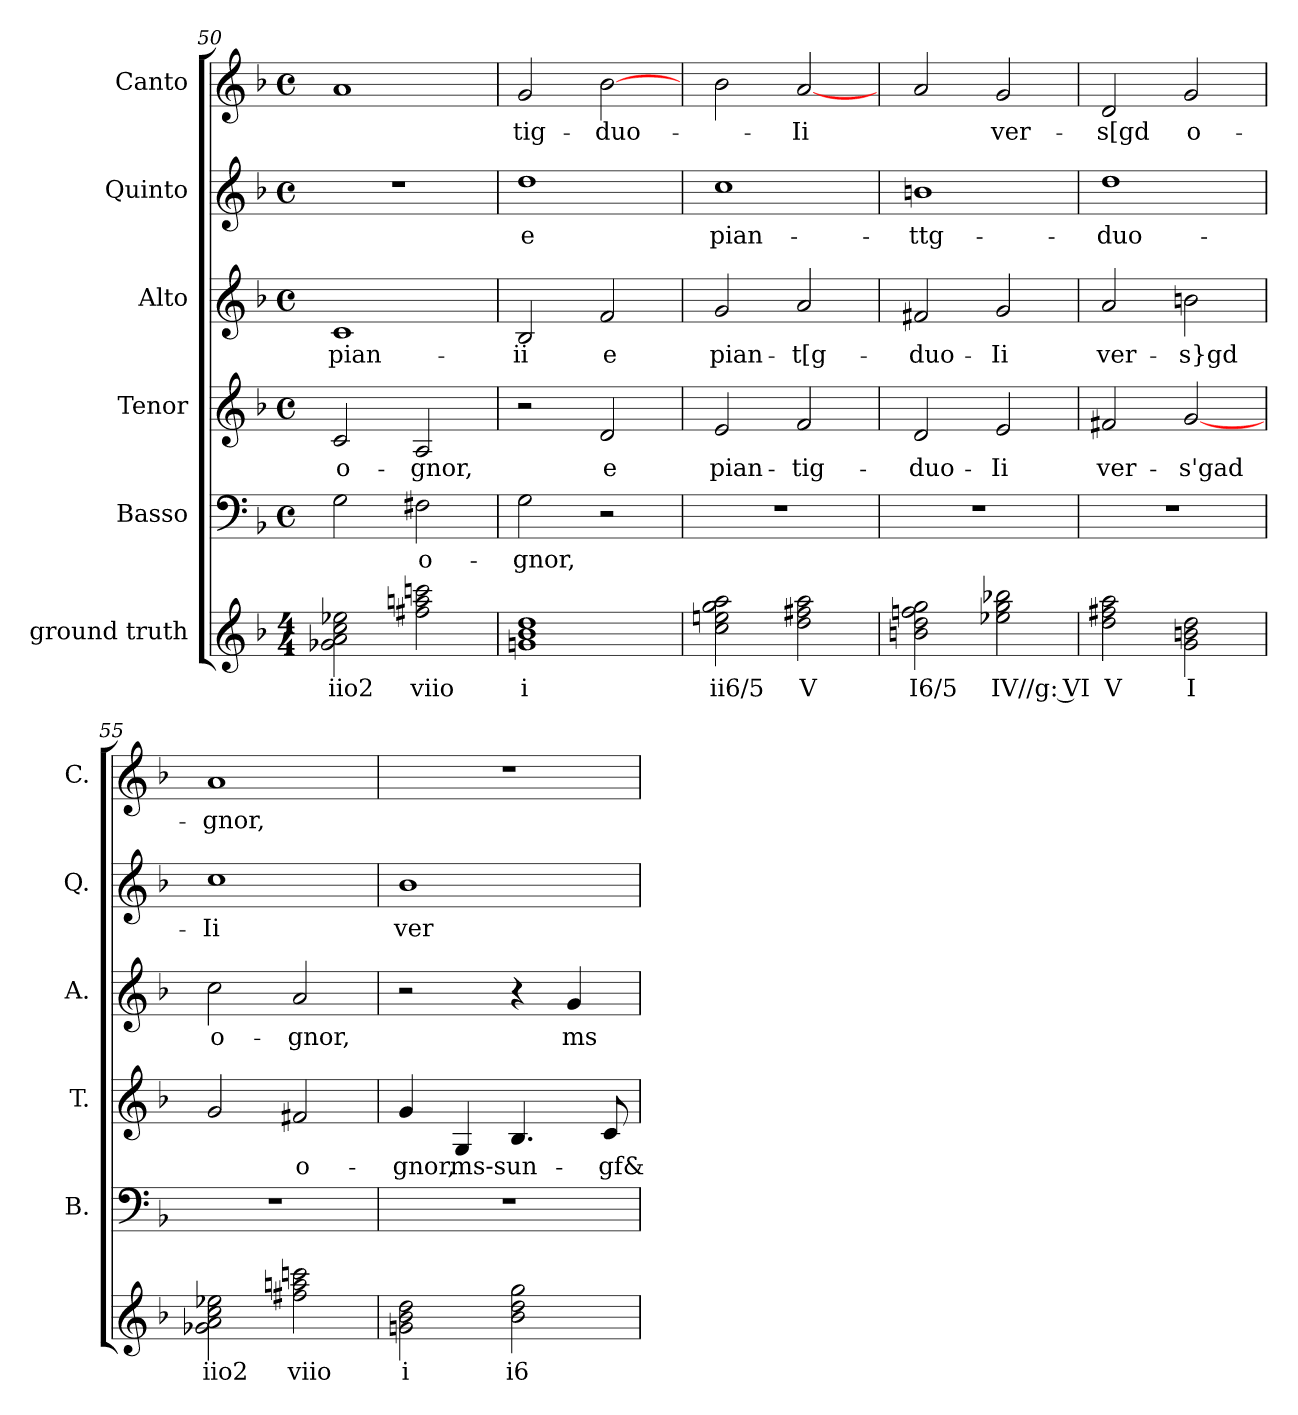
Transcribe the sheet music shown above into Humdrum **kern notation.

**kern	**text	**kern	**text	**kern	**text	**kern	**text	**kern	**text	**kern	**text
*part6	*part6	*part5	*part5	*part4	*part4	*part3	*part3	*part2	*part2	*part1	*part1
*staff6	*staff6	*staff5	*staff5	*staff4	*staff4	*staff3	*staff3	*staff2	*staff2	*staff1	*staff1
*I"ground truth	*	*I"Basso	*	*I"Tenor	*	*I"Alto	*	*I"Quinto	*	*I"Canto	*
*	*	*I'B.	*	*I'T.	*	*I'A.	*	*I'Q.	*	*I'C.	*
!!LO:LB:g=z
*	*	*clefF4	*	*clefG2	*	*clefG2	*	*clefG2	*	*clefG2	*
*k[b-]	*	*k[b-]	*	*k[b-]	*	*k[b-]	*	*k[b-]	*	*k[b-]	*
*	*	*F:	*	*F:	*	*F:	*	*F:	*	*F:	*
*M4/4	*	*M4/4	*	*M4/4	*	*M4/4	*	*M4/4	*	*M4/4	*
*	*	*met(c)	*	*met(c)	*	*met(c)	*	*met(c)	*	*met(c)	*
=50	=50	=50	=50	=50	=50	=50	=50	=50	=50	=50	=50
2g-X 2a 2cc 2ee-X	iio2	2G	.	2c	-o-	1c	-pian-	1r	.	1a	.
2ff#X 2aan 2cccn	viio	2F#	-o-	2A	-gnor,	.	.	.	.	.	.
=51	=51	=51	=51	=51	=51	=51	=51	=51	=51	=51	=51
1gn 1b- 1dd	i	2G	-gnor,	2r	.	2B-	-ii	1dd	-e	2g	-tig-
.	.	2r	.	2d	-e	2f	-e	.	.	[2b-	-duo-
=52	=52	=52	=52	=52	=52	=52	=52	=52	=52	=52	=52
2cc 2een 2gg 2aa	ii6/5	1r	.	2e	-pian-	2g	-pian-	1cc	-pian-	2b-	.
2dd 2ff#X 2aa	V	.	.	2f	-tig-	2a	-t[g-	.	.	[2a	-Ii
=53	=53	=53	=53	=53	=53	=53	=53	=53	=53	=53	=53
2bn 2dd 2ffn 2gg	I6/5	1r	.	2d	-duo-	2f#	-duo-	1b	-ttg-	2a	.
2ee-X 2gg 2bb-X	IV//g: VI	.	.	2e	-Ii	2g	-Ii	.	.	2g	-ver-
=54	=54	=54	=54	=54	=54	=54	=54	=54	=54	=54	=54
2dd 2ff#X 2aa	V	1r	.	2f#	-ver-	2a	-ver-	1dd	-duo-	2d	-s[gd
2g 2bn 2dd	I	.	.	[2g	-s'gad	2b	-s}gd	.	.	2g	-o-
=55	=55	=55	=55	=55	=55	=55	=55	=55	=55	=55	=55
2g-X 2a 2cc 2ee-X	iio2	1r	.	2g	.	2cc	-o-	1cc	-Ii	1a	-gnor,
2ff#X 2aan 2cccn	viio	.	.	2f#	-o-	2a	-gnor,	.	.	.	.
=56	=56	=56	=56	=56	=56	=56	=56	=56	=56	=56	=56
2gn 2b- 2dd	i	1r	.	4g	-gnor,	2r	.	1b-	-ver-	1r	.
.	.	.	.	4G	-ms-sun-	.	.	.	.	.	.
2b- 2dd 2gg	i6	.	.	4.B-	.	4r	.	.	.	.	.
.	.	.	.	.	.	4g	-ms-	.	.	.	.
.	.	.	.	8c	-gf&	.	.	.	.	.	.
=	=	=	=	=	=	=	=	=	=	=	=
*-	*-	*-	*-	*-	*-	*-	*-	*-	*-	*-	*-
